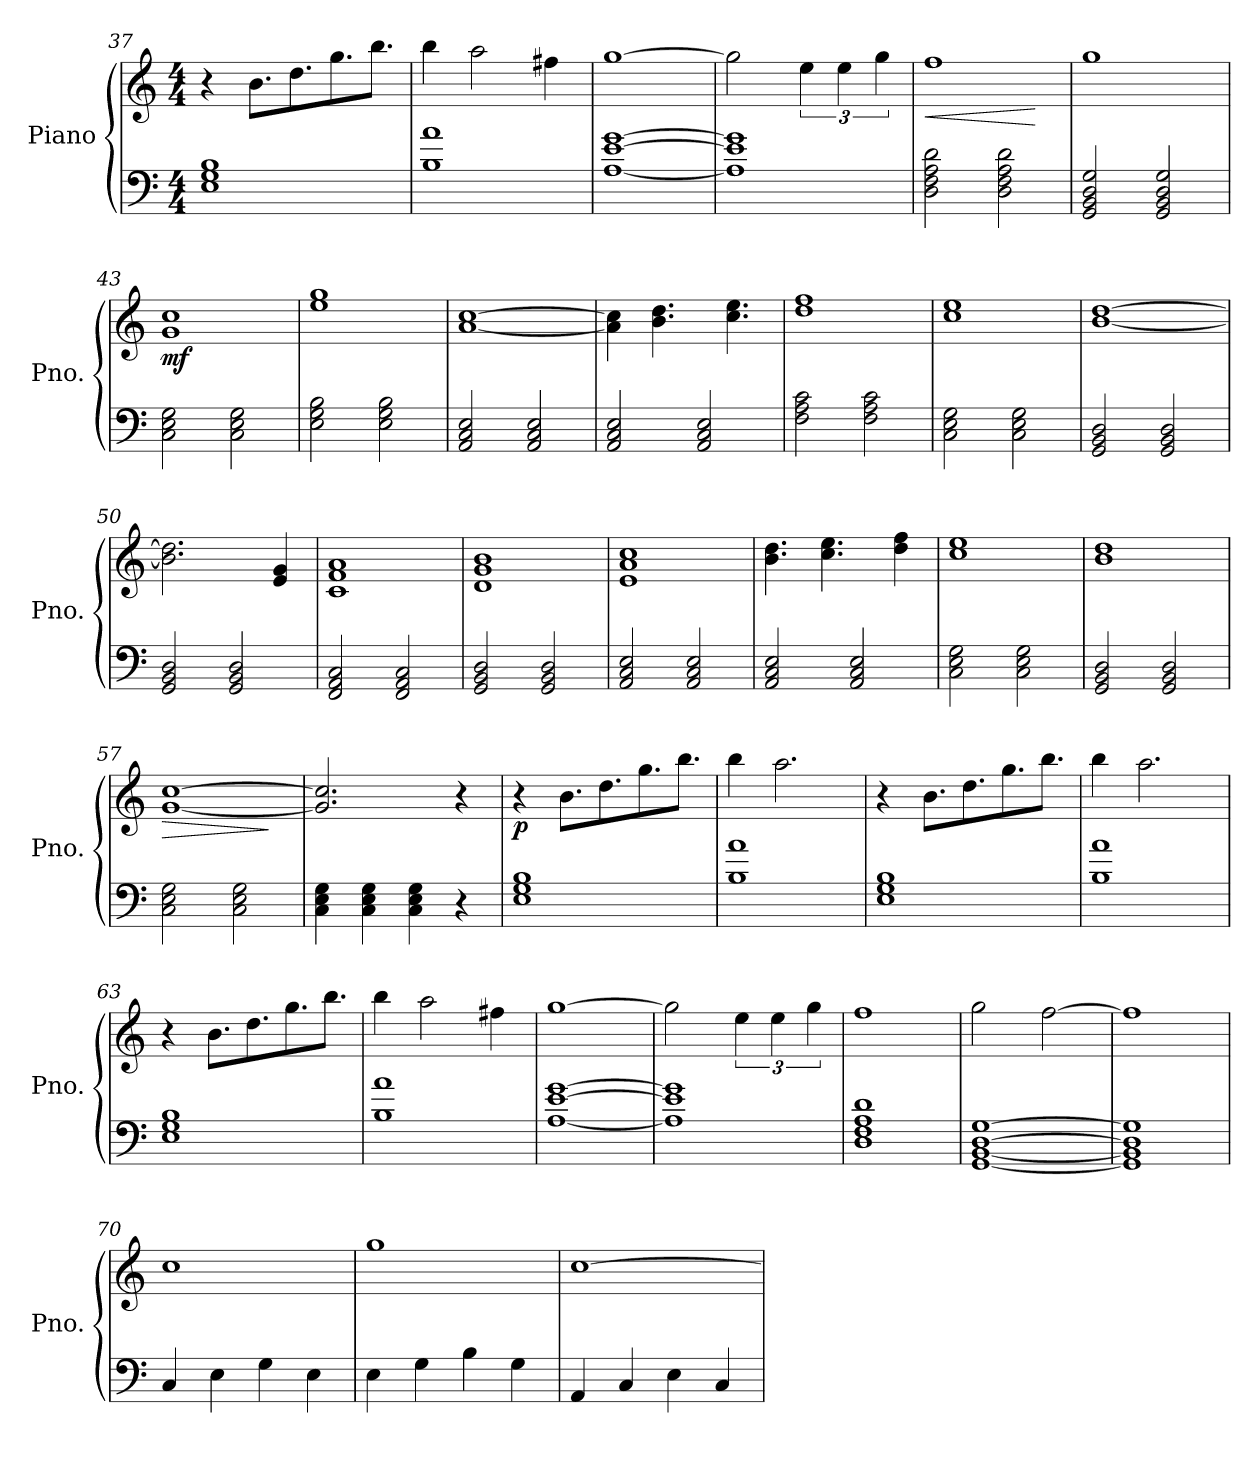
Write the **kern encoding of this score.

**kern	**kern	**dynam
*part1	*part1	*part1
*staff2	*staff1	*staff1/2
*I"Piano	*	*
*I'Pno.	*	*
*clefF4	*clefG2	*
*k[]	*k[]	*
*M4/4	*M4/4	*
=37	=37	=37
1E 1G 1B	4r	.
.	8.b\L	.
.	8.dd\	.
.	8.gg\	.
.	8.bb\J	.
=38	=38	=38
1B 1a	4bb\	.
.	2aa\	.
.	4ff#X\	.
=39	=39	=39
[1A [1e [1g	[1gg	.
!!LO:LB:g=z
=40	=40	=40
1A] 1e] 1g]	2gg\]	.
.	6ee\	.
.	6ee\	.
.	6gg\	.
=41	=41	=41
!	!	!LO:HP:b
2D\ 2F\ 2A\ 2d\	1ff	<
2D\ 2F\ 2A\ 2d\	.	.
.	.	[
=42	=42	=42
2GG/ 2BB/ 2D/ 2G/	1gg	.
2GG/ 2BB/ 2D/ 2G/	.	.
=43	=43	=43
!	!	!LO:DY:b
2C\ 2E\ 2G\	1g 1cc	mf
2C\ 2E\ 2G\	.	.
=44	=44	=44
2E\ 2G\ 2B\	1ee 1gg	.
2E\ 2G\ 2B\	.	.
=45	=45	=45
2AA/ 2C/ 2E/	[1a [1cc	.
2AA/ 2C/ 2E/	.	.
=46	=46	=46
2AA/ 2C/ 2E/	4a\] 4cc\]	.
.	4.b\ 4.dd\	.
2AA/ 2C/ 2E/	.	.
.	4.cc\ 4.ee\	.
=47	=47	=47
2F\ 2A\ 2c\	1dd 1ff	.
2F\ 2A\ 2c\	.	.
=48	=48	=48
2C\ 2E\ 2G\	1cc 1ee	.
2C\ 2E\ 2G\	.	.
=49	=49	=49
2GG/ 2BB/ 2D/	[1b [1dd	.
2GG/ 2BB/ 2D/	.	.
=50	=50	=50
2GG/ 2BB/ 2D/	2.b\] 2.dd\]	.
2GG/ 2BB/ 2D/	.	.
.	4e/ 4g/	.
=51	=51	=51
2FF/ 2AA/ 2C/	1c 1f 1a	.
2FF/ 2AA/ 2C/	.	.
!!LO:LB:g=z
=52	=52	=52
2GG/ 2BB/ 2D/	1d 1g 1b	.
2GG/ 2BB/ 2D/	.	.
=53	=53	=53
2AA/ 2C/ 2E/	1e 1a 1cc	.
2AA/ 2C/ 2E/	.	.
=54	=54	=54
2AA/ 2C/ 2E/	4.b\ 4.dd\	.
.	4.cc\ 4.ee\	.
2AA/ 2C/ 2E/	.	.
.	4dd\ 4ff\	.
=55	=55	=55
2C\ 2E\ 2G\	1cc 1ee	.
2C\ 2E\ 2G\	.	.
=56	=56	=56
2GG/ 2BB/ 2D/	1b 1dd	.
2GG/ 2BB/ 2D/	.	.
=57	=57	=57
!	!	!LO:HP:b
2C\ 2E\ 2G\	[1g [1cc	>
2C\ 2E\ 2G\	.	.
.	.	]
=58	=58	=58
4C\ 4E\ 4G\	2.g/] 2.cc/]	.
4C\ 4E\ 4G\	.	.
4C\ 4E\ 4G\	.	.
4r	4r	.
=59	=59	=59
!	!	!LO:DY:b
1E 1G 1B	4r	p
.	8.b\L	.
.	8.dd\	.
.	8.gg\	.
.	8.bb\J	.
=60	=60	=60
1B 1a	4bb\	.
.	2.aa\	.
=61	=61	=61
1E 1G 1B	4r	.
.	8.b\L	.
.	8.dd\	.
.	8.gg\	.
.	8.bb\J	.
!!LO:PB:g=z
=62	=62	=62
1B 1a	4bb\	.
.	2.aa\	.
=63	=63	=63
1E 1G 1B	4r	.
.	8.b\L	.
.	8.dd\	.
.	8.gg\	.
.	8.bb\J	.
=64	=64	=64
1B 1a	4bb\	.
.	2aa\	.
.	4ff#X\	.
=65	=65	=65
[1A [1e [1g	[1gg	.
=66	=66	=66
1A] 1e] 1g]	2gg\]	.
.	6ee\	.
.	6ee\	.
.	6gg\	.
=67	=67	=67
1D 1F 1A 1d	1ff	.
=68	=68	=68
[1GG [1BB [1D [1G	2gg\	.
.	[2ff\	.
=69	=69	=69
1GG] 1BB] 1D] 1G]	1ff]	.
=70	=70	=70
4C/	1cc	.
4E\	.	.
4G\	.	.
4E\	.	.
=71	=71	=71
4E\	1gg	.
4G\	.	.
4B\	.	.
4G\	.	.
!!LO:LB:g=z
=72	=72	=72
4AA/	[1cc	.
4C/	.	.
4E\	.	.
4C/	.	.
=	=	=
*-	*-	*-
